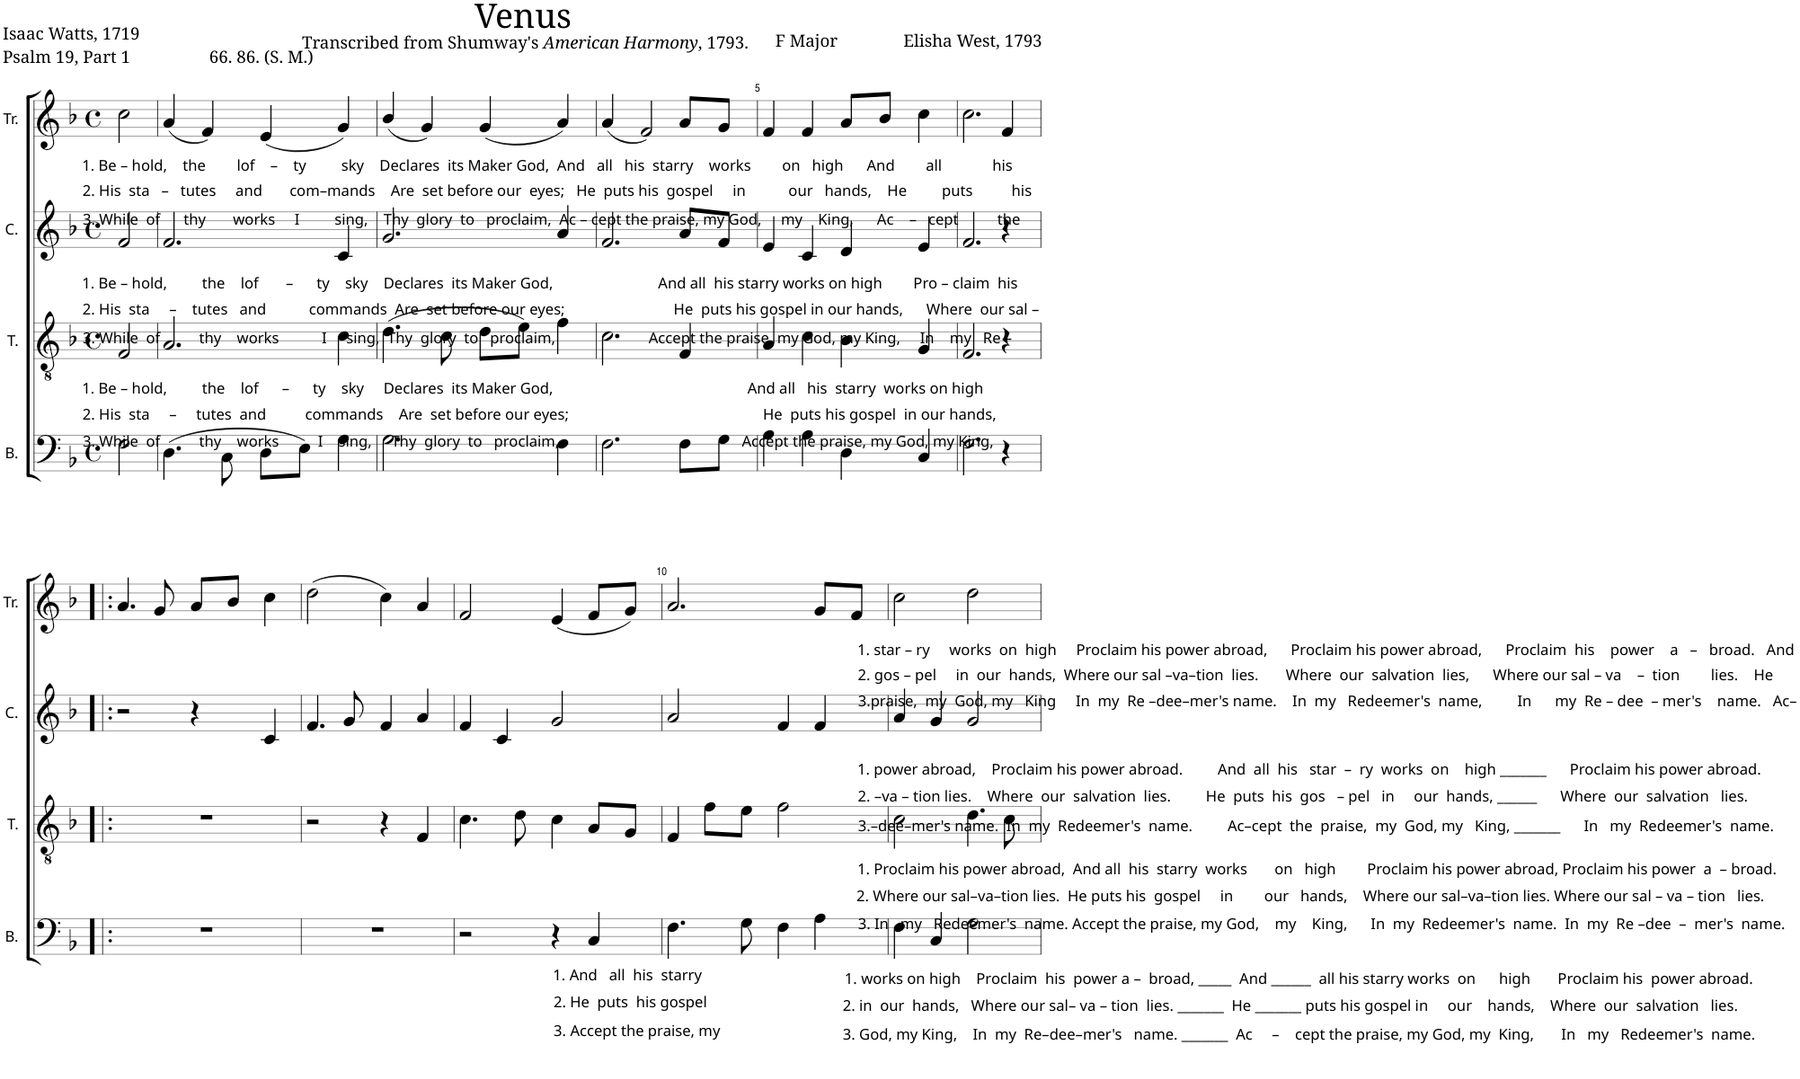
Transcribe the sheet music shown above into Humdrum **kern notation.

**kern	**kern	**kern	**kern
*part4	*part3	*part2	*part1
*staff4	*staff3	*staff2	*staff1
*I"B.	*I"T.	*I"C.	*I"Tr.
*I'B.	*I'T.	*I'C.	*I'Tr.
*clefF4	*clefGv2	*clefG2	*clefG2
*k[b-]	*k[b-]	*k[b-]	*k[b-]
*M4/4	*M4/4	*M4/4	*M4/4
*met(c)	*met(c)	*met(c)	*met(c)
=1	=1	=1	=1
!	!	!	!LO:TX:b:t=1. Be – hold,    the        lof    –    ty         sky    Declares  its Maker God,  And   all   his  starry    works        on   high      And        all             his
!	!	!	!LO:TX:b:t=2. His  sta   –   tutes     and       com–mands    Are  set before our  eyes;   He  puts his  gospel     in           our   hands,    He         puts          his
!	!	!	!LO:TX:b:t=3. While  of      thy       works     I         sing,    Thy  glory  to   proclaim,  Ac – cept the praise, my God,     my    King,      Ac    –   cept          the
!	!	!LO:TX:b:t=1. Be – hold,         the    lof       –      ty    sky    Declares  its Maker God,                           And all  his starry works on high        Pro – claim  his	!
!	!	!LO:TX:b:t=2. His  sta     –    tutes   and           commands  Are  set before our eyes;                            He  puts his gospel in our hands,      Where  our sal –	!
!	!	!LO:TX:b:t=3. While  of          thy    works           I     sing,  Thy  glory  to   proclaim,                        Accept the praise, my God, my King,     In    my   Re –	!
!	!LO:TX:b:t=1. Be – hold,         the    lof      –      ty    sky     Declares  its Maker God,                                                  And all   his  starry  works on high	!	!
!	!LO:TX:b:t=2. His  sta     –     tutes  and          commands    Are  set before our eyes;                                                  He  puts his gospel  in our hands,	!	!
!	!LO:TX:b:t=3. While  of          thy    works          I    sing,     Thy  glory  to   proclaim,                                               Accept the praise, my God, my King,	!	!
2F\	2F/	2f/	2cc\
=2	=2	=2	=2
(4.D\	2.A/	2.f/	(4a/
.	.	.	4f/)
8C\	.	.	.
8D\L	.	.	(4e/
8E\J)	.	.	.
4G\	4c\	4c/	4g/)
=3	=3	=3	=3
2.G\	(4.d\	2.g/	(4b-/
.	.	.	4g/)
.	8c\	.	.
.	8d\L	.	(4g/
.	8e\J)	.	.
4F\	4f\	4a/	4a/)
=4	=4	=4	=4
2.F\	2.c\	2.f/	(4a/
.	.	.	2f/)
8F\L	4F/	8a/L	8a/L
8G\J	.	8f/J	8g/J
=5	=5	=5	=5
4A\	4A/	4e/	4f/
4A\	4c\	4c/	4f/
4D\	4B-\	4d/	8a/L
.	.	.	8b-/J
4C/	4G/	4e/	4cc\
=6	=6	=6	=6
2.F\	2.F/	2.f/	2.cc\
4r	4r	4r	4f/
!!LO:LB:g=z
=7!|:	=7!|:	=7!|:	=7!|:
1r	1r	2r	4.a/
.	.	.	8g/
.	.	4r	8a/L
.	.	.	8b-/J
.	.	4c/	4cc\
=8	=8	=8	=8
1r	2r	4.f/	(2dd\
.	.	8g/	.
.	4r	4f/	4cc\)
.	4F/	4a/	4a/
=9	=9	=9	=9
2r	4.c\	4f/	2f/
.	.	4c/	.
.	8d\	.	.
4r	4c\	2g/	(4e/
!LO:TX:b:t=1. And   all  his  starry	!	!	!
!LO:TX:b:t=2. He  puts  his gospel	!	!	!
!LO:TX:b:t=3. Accept the praise, my	!	!	!
4C/	8A/L	.	8f/L
.	8G/J	.	8g/J)
=10	=10	=10	=10
4.F\	4F/	2a/	2.a/
.	8f\L	.	.
8G\	8e\J	.	.
4F\	2f\	4f/	.
4A\	.	4f/	8g/L
.	.	.	8f/J
=11	=11	=11	=11
!	!	!	!LO:TX:b:t=1. star – ry     works  on  high     Proclaim his power abroad,      Proclaim his power abroad,      Proclaim  his    power    a   –   broad.   And
!	!	!	!LO:TX:b:t=2. gos – pel     in  our  hands,  Where our sal –va–tion  lies.       Where  our  salvation  lies,      Where our sal – va    –  tion        lies.    He
!	!	!	!LO:TX:b:t=3.praise,  my  God, my   King     In  my  Re –dee–mer's name.    In  my   Redeemer's  name,         In      my  Re – dee  – mer's    name.   Ac–
!	!	!LO:TX:b:t=1. power abroad,    Proclaim his power abroad.         And  all  his   star  –  ry  works  on    high _______      Proclaim his power abroad.	!
!	!	!LO:TX:b:t=2. –va – tion lies.    Where  our  salvation  lies.         He  puts  his  gos   – pel   in     our  hands, ______      Where  our  salvation   lies.	!
!	!	!LO:TX:b:t=3.–dee–mer's name.  In  my  Redeemer's  name.         Ac–cept  the  praise,  my  God, my   King, _______      In   my  Redeemer's  name.	!
!	!LO:TX:b:t=1. Proclaim his power abroad,  And all  his  starry  works       on   high        Proclaim his power abroad, Proclaim his power  a  – broad.	!	!
!	!LO:TX:b:t=2. Where our sal–va–tion lies.  He puts his  gospel     in        our   hands,    Where our sal–va–tion lies. Where our sal – va – tion   lies.	!	!
!	!LO:TX:b:t=3. In   my   Redeemer's  name. Accept the praise, my God,    my    King,      In  my  Redeemer's  name.  In  my  Re –dee  –  mer's  name.	!	!
!LO:TX:b:t=1. works on high    Proclaim  his  power a –  broad, _____  And ______  all his starry works  on      high       Proclaim his  power abroad.	!	!	!
!LO:TX:b:t=2. in  our  hands,   Where our sal– va – tion  lies. _______  He _______ puts his gospel in     our    hands,    Where  our  salvation   lies.	!	!	!
!LO:TX:b:t=3. God, my King,    In  my  Re–dee–mer's   name. _______  Ac     –    cept the praise, my God, my  King,       In   my   Redeemer's  name.	!	!	!
4F\	2c\	4a/	2cc\
4C/	.	4g/	.
2G\	4.d\	2g/	2dd\
.	8c\	.	.
=	=	=	=
*-	*-	*-	*-
